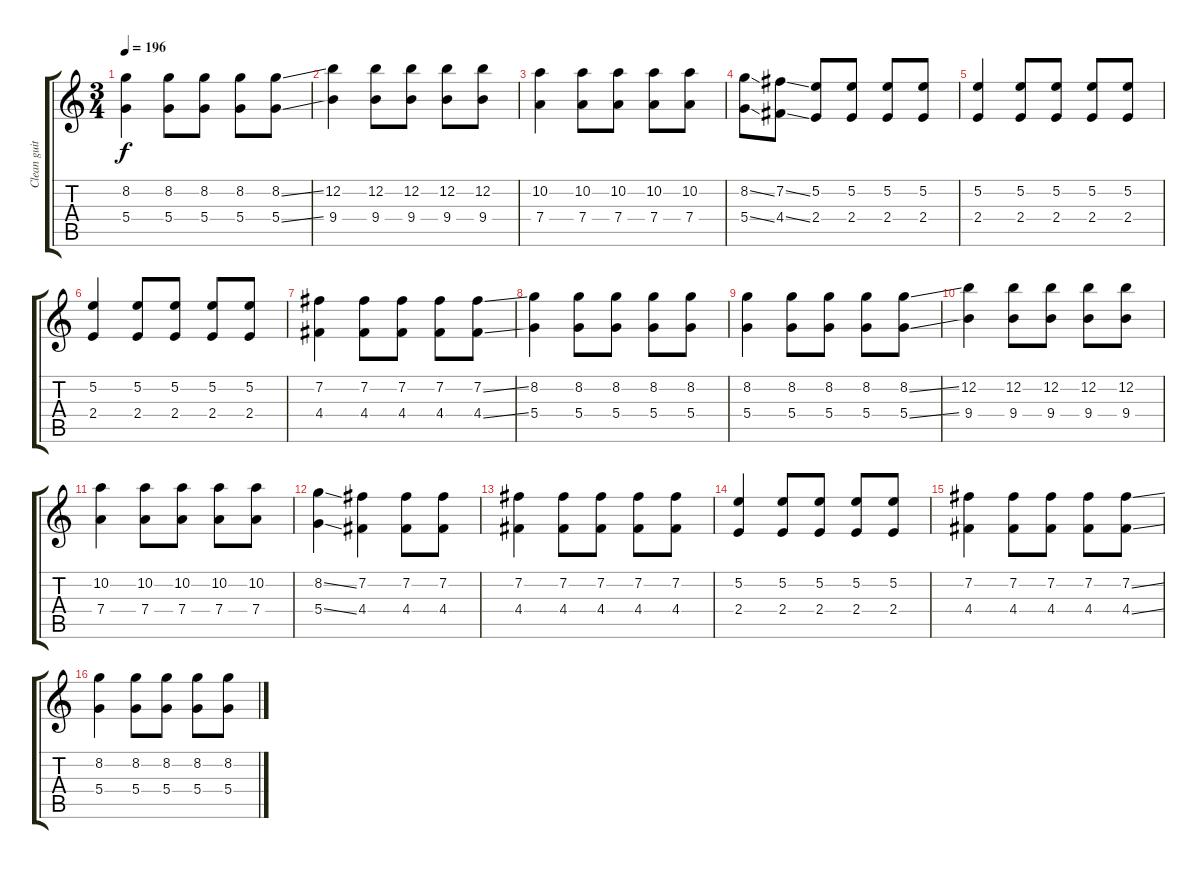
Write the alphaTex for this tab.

\track ("Clean guitar" "Clean guit") {instrument acousticguitarsteel}
\staff {score tabs}
\tuning (E4 B3 G3 D3 A2 E2) {hide}
\ts (3 4)
\tempo 196
\clef g2
\ks c
(8.2 5.4).4{dy f} (8.2 5.4).8 (8.2 5.4).8 (8.2 5.4).8 (8.2{ss} 5.4{ss}).8 |
(12.2 9.4).4 (12.2 9.4).8 (12.2 9.4).8 (12.2 9.4).8 (12.2 9.4).8 |
(10.2 7.4).4 (10.2 7.4).8 (10.2 7.4).8 (10.2 7.4).8 (10.2 7.4).8 |
(8.2{ss} 5.4{ss}).8{instrument overdrivenguitar} (7.2{ss} 4.4{ss}).8 (5.2 2.4).8 (5.2 2.4).8 (5.2 2.4).8 (5.2 2.4).8 |
(5.2 2.4).4 (5.2 2.4).8 (5.2 2.4).8 (5.2 2.4).8 (5.2 2.4).8 |
(5.2 2.4).4{volume 15 instrument overdrivenguitar} (5.2 2.4).8 (5.2 2.4).8 (5.2 2.4).8 (5.2 2.4).8 |
(7.2 4.4).4 (7.2 4.4).8 (7.2 4.4).8 (7.2 4.4).8 (7.2{ss} 4.4{ss}).8 |
(8.2 5.4).4{instrument overdrivenguitar} (8.2 5.4).8 (8.2 5.4).8 (8.2 5.4).8 (8.2 5.4).8 |
(8.2 5.4).4 (8.2 5.4).8 (8.2 5.4).8 (8.2 5.4).8 (8.2{ss} 5.4{ss}).8 |
(12.2 9.4).4 (12.2 9.4).8 (12.2 9.4).8 (12.2 9.4).8 (12.2 9.4).8 |
(10.2 7.4).4 (10.2 7.4).8 (10.2 7.4).8 (10.2 7.4).8 (10.2 7.4).8 |
(8.2{ss} 5.4{ss}).4{instrument overdrivenguitar} (7.2 4.4).4 (7.2 4.4).8 (7.2 4.4).8 |
(7.2 4.4).4 (7.2 4.4).8 (7.2 4.4).8 (7.2 4.4).8 (7.2 4.4).8 |
(5.2 2.4).4{volume 13 instrument overdrivenguitar} (5.2 2.4).8 (5.2 2.4).8 (5.2 2.4).8 (5.2 2.4).8 |
(7.2 4.4).4 (7.2 4.4).8 (7.2 4.4).8 (7.2 4.4).8 (7.2{ss} 4.4{ss}).8 |
(8.2 5.4).4{instrument overdrivenguitar} (8.2 5.4).8 (8.2 5.4).8 (8.2 5.4).8 (8.2 5.4).8
